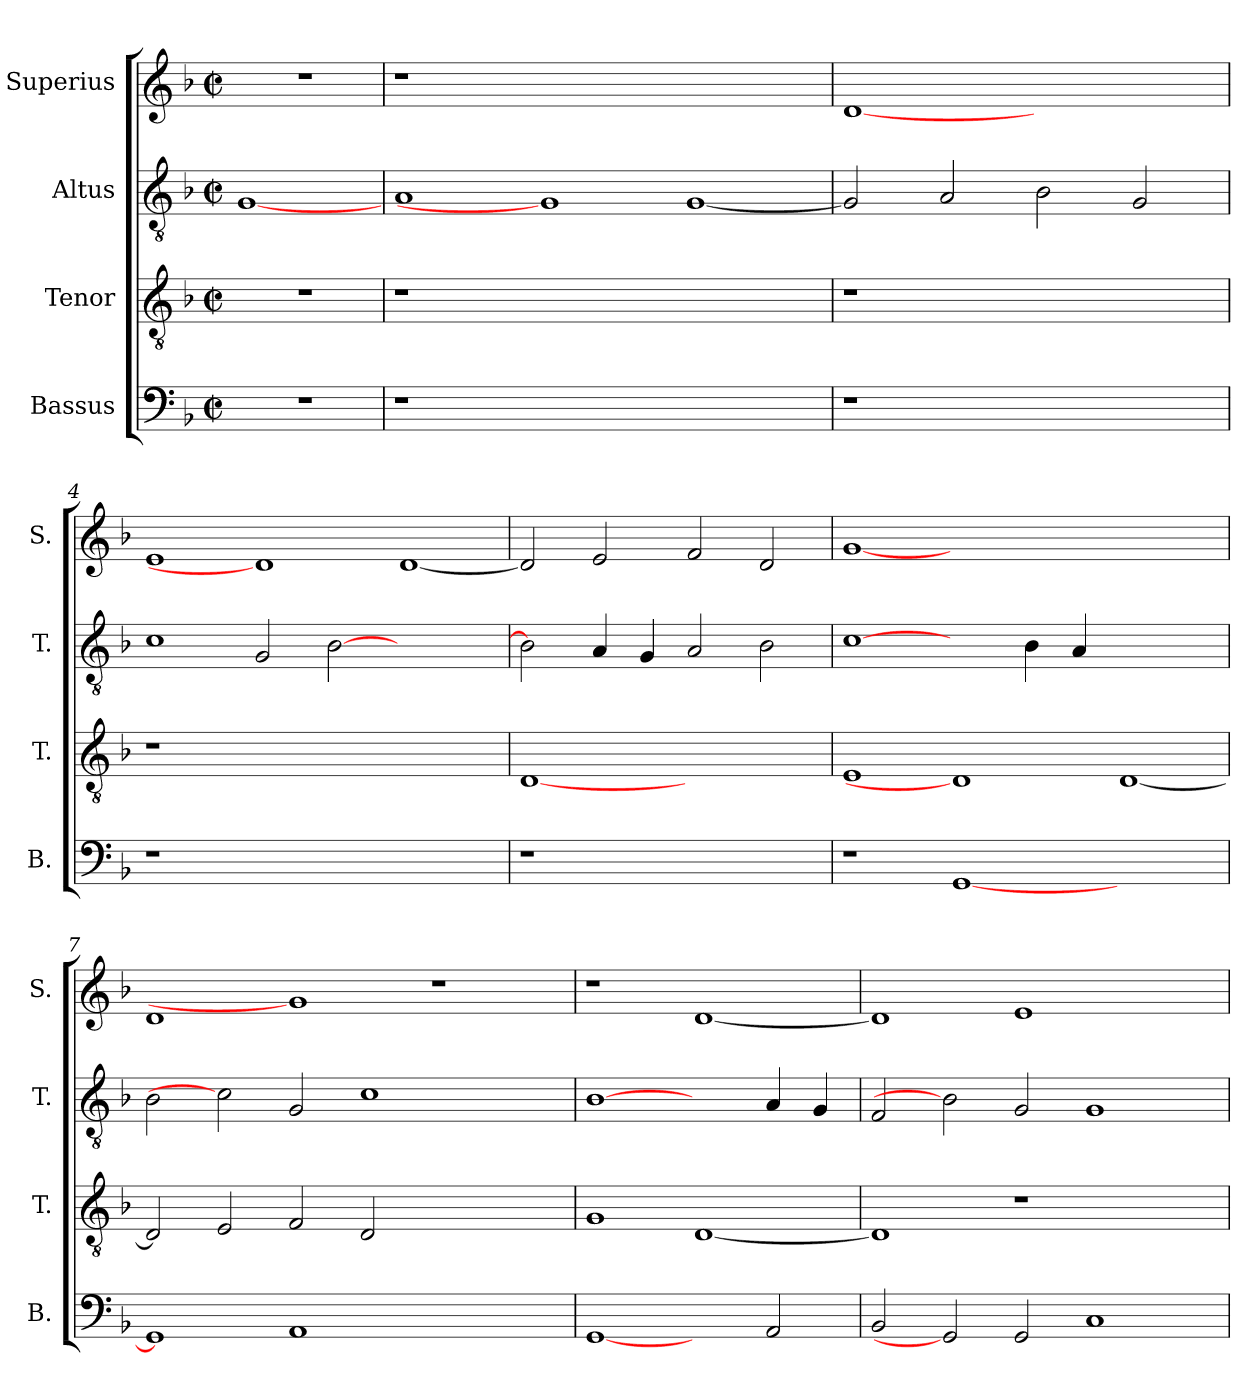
**kern	**kern	**kern	**kern
*part4	*part3	*part2	*part1
*staff4	*staff3	*staff2	*staff1
*I"Bassus	*I"Tenor	*I"Altus	*I"Superius
*I'B.	*I'T.	*I'T.	*I'S.
!!LO:PB:g=z
*clefF4	*clefGv2	*clefGv2	*clefG2
*	*ITrd7c12	*ITrd7c12	*
*k[b-]	*k[b-]	*k[b-]	*k[b-]
*F:	*F:	*F:	*F:
*M2/2	*M2/2	*M2/2	*M2/2
*met(c|)	*met(c|)	*met(c|)	*met(c|)
=1	=1	=1	=1
!LO:N:vis=1	!LO:N:vis=1	!	!LO:N:vis=1
1r	1r	[1GGi	1r
=2	=2	=2	=2
!LO:N:vis=1	!LO:N:vis=1	!	!LO:N:vis=1
1r	1r	1AAi	1r
0ryy	0ryy	1GGi]	0ryy
.	.	[<1GGi	.
=3	=3	=3	=3
!LO:N:vis=1	!LO:N:vis=1	!	!
1r	1r	2GGi/]	[1di
.	.	2AAi/	.
1ryy	1ryy	2BB-i\	1ryy
.	.	2GGi/	.
=4	=4	=4	=4
!LO:N:vis=1	!LO:N:vis=1	!	!
1r	1r	1Ci	1ei
0ryy	0ryy	2GGi/	1di]
.	.	[>2BB-i\	.
.	.	1ryy	[<1di
=5	=5	=5	=5
!LO:N:vis=1	!	!	!
1r	[1DDi	2BB-i\]	2di/]
.	.	4AAi/	2ei/
.	.	4GGi/	.
1ryy	1ryy	2AAi/	2fi/
.	.	2BB-i\	2di/
!!LO:LB:g=z
=6	=6	=6	=6
1r	1EEi	[1Ci	[1gi
[<1GGi	1DDi]	2ryy	0ryy
.	.	4BB-i\	.
.	.	4AAi/	.
1ryy	[<1DDi	1ryy	.
=7	=7	=7	=7
1GGi]	2DDi/]	2BB-i\	1di
.	2EEi/	2Ci]	.
1AAi	2FFi/	2GGi/	1gi]
.	2DDi/	1Ci	.
1ryy	1ryy	.	1r
.	.	2ryy	.
=8	=8	=8	=8
[1GGi	1GGi	[1BB-i	1r
2ryy	[<1DDi	2ryy	[<1di
2AAi/	.	4AAi/	.
.	.	4GGi/	.
=9	=9	=9	=9
2BB-i/	1DDi]	2FFi/	1di]
2GGi]	.	2BB-i]	.
2GGi/	1r	2GGi/	1ei
1Ci	.	1GGi	.
.	2ryy	.	2ryy
=	=	=	=
*-	*-	*-	*-
